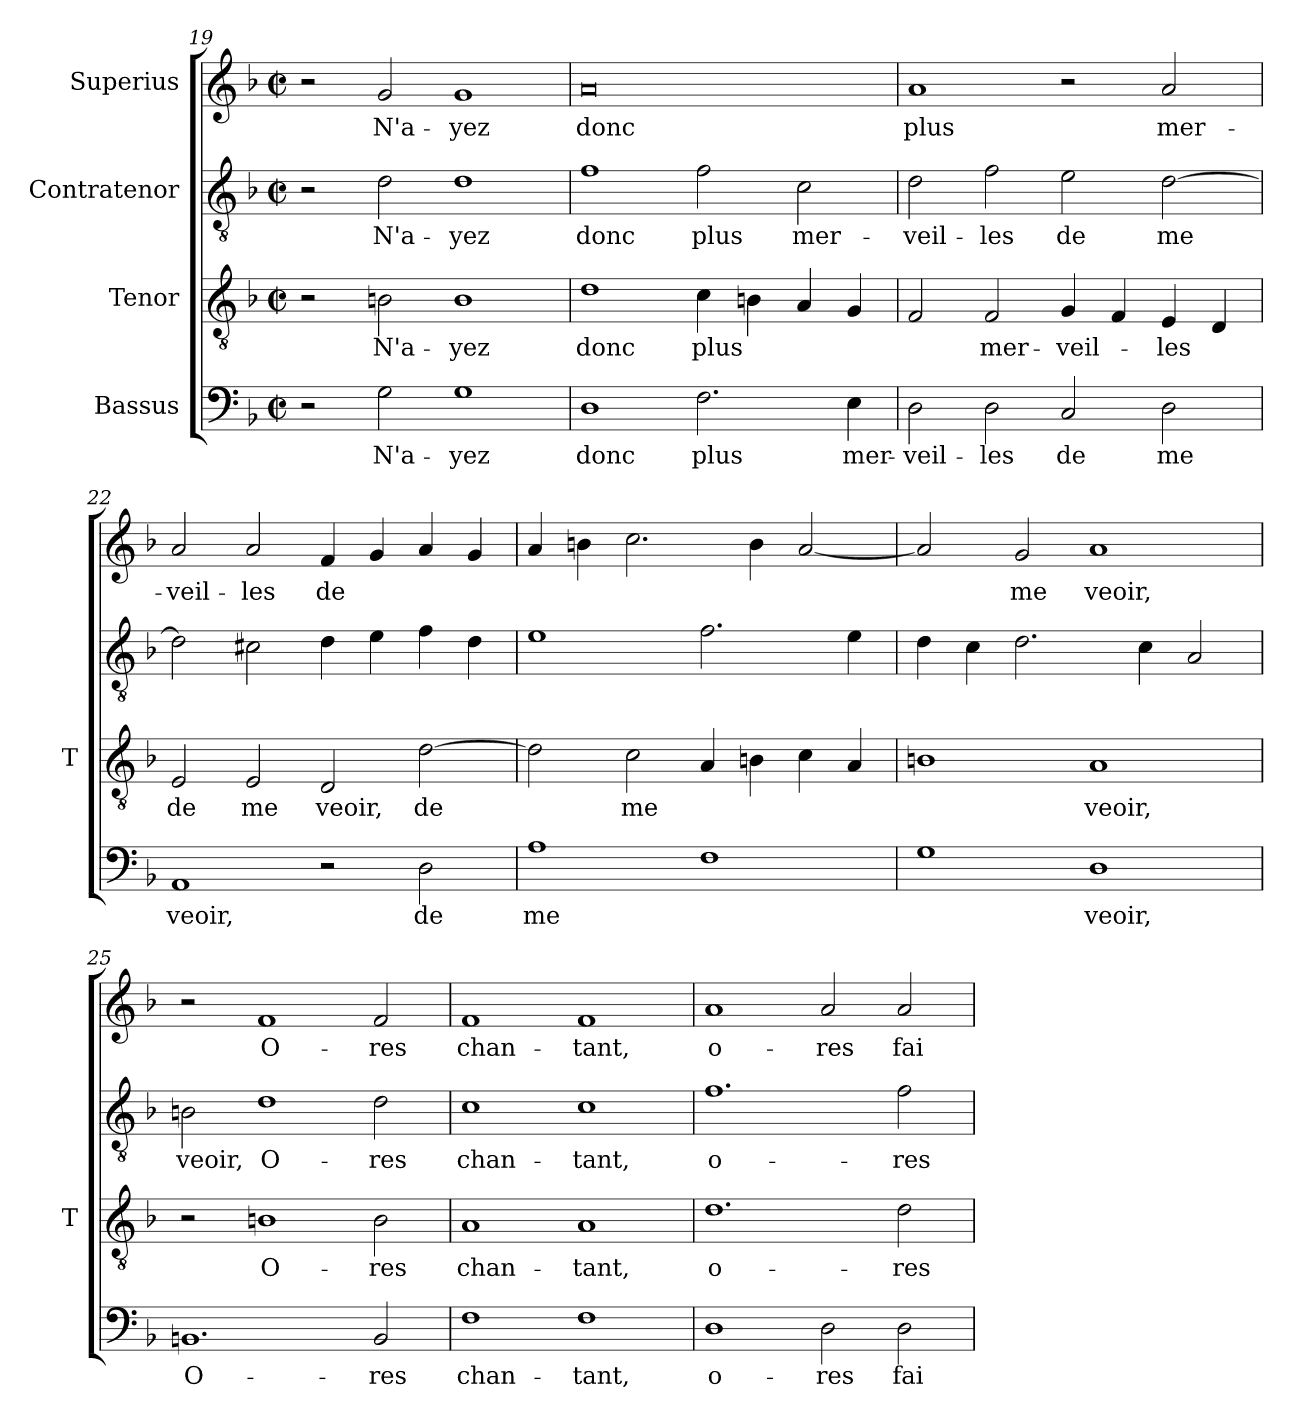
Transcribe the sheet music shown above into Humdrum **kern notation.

**kern	**text	**kern	**text	**kern	**text	**kern	**text
*part4	*part4	*part3	*part3	*part2	*part2	*part1	*part1
*staff4	*staff4	*staff3	*staff3	*staff2	*staff2	*staff1	*staff1
*I"Bassus	*	*I"Tenor	*	*I"Contratenor	*	*I"Superius	*
*	*	*I'T	*	*	*	*	*
*clefF4	*	*clefGv2	*	*clefGv2	*	*clefG2	*
*k[b-]	*	*k[b-]	*	*k[b-]	*	*k[b-]	*
*F:	*	*F:	*	*F:	*	*F:	*
*M2/2	*	*M2/2	*	*M2/2	*	*M2/2	*
*met(c|)	*	*met(c|)	*	*met(c|)	*	*met(c|)	*
=19	=19	=19	=19	=19	=19	=19	=19
2r	.	2r	.	2r	.	2r	.
2G	N'a-	2B	N'a-	2d	N'a-	2g	N'a-
1G	-yez	1B	-yez	1d	-yez	1g	-yez
=20	=20	=20	=20	=20	=20	=20	=20
1D	-donc	1d	-donc	1f	-donc	0a	-donc
2.F	-plus	4c	-plus	2f	-plus	.	.
.	.	4B	.	.	.	.	.
.	.	4A	.	2c	mer-	.	.
4E	mer-	4G	.	.	.	.	.
=21	=21	=21	=21	=21	=21	=21	=21
2D	veil-	2F	.	2d	veil-	1a	-plus
2D	-les	2F	mer-	2f	-les	.	.
2C	-de	4G	veil-	2e	-de	2r	.
.	.	4F	.	.	.	.	.
2D	-me	4E	-les	[2d	-me	2a	mer-
.	.	4D	.	.	.	.	.
!!LO:PB:g=z
=22	=22	=22	=22	=22	=22	=22	=22
1AA	-veoir,	2E	-de	2d]	.	2a	veil-
.	.	2E	-me	2c#X	.	2a	-les
2r	.	2D	-veoir,	4d	.	4f	-de
.	.	.	.	4e	.	4g	.
2D	-de	[2d	-de	4f	.	4a	.
.	.	.	.	4d	.	4g	.
=23	=23	=23	=23	=23	=23	=23	=23
1A	-me	2d]	.	1e	.	4a	.
.	.	.	.	.	.	4b	.
.	.	2c	-me	.	.	2.cc	.
1F	.	4A	.	2.f	.	.	.
.	.	4B	.	.	.	4b	.
.	.	4c	.	.	.	[2a	.
.	.	4A	.	4e	.	.	.
=24	=24	=24	=24	=24	=24	=24	=24
1G	.	1B	.	4d	.	2a]	.
.	.	.	.	4c	.	.	.
.	.	.	.	2.d	.	2g	-me
1D	-veoir,	1A	-veoir,	.	.	1a	-veoir,
.	.	.	.	4c	.	.	.
.	.	.	.	2A	.	.	.
=25	=25	=25	=25	=25	=25	=25	=25
1.BB	O-	2r	.	2B	-veoir,	2r	.
.	.	1B	O-	1d	O-	1f	O-
2BB	-res	2B	-res	2d	-res	2f	-res
=26	=26	=26	=26	=26	=26	=26	=26
1F	chan-	1A	chan-	1c	chan-	1f	chan-
1F	-tant,	1A	-tant,	1c	-tant,	1f	-tant,
!!LO:LB:g=z
=27	=27	=27	=27	=27	=27	=27	=27
1D	o-	1.d	o-	1.f	o-	1a	o-
2D	-res	.	.	.	.	2a	-res
2D	fai-	2d	-res	2f	-res	2a	fai-
=	=	=	=	=	=	=	=
*-	*-	*-	*-	*-	*-	*-	*-
